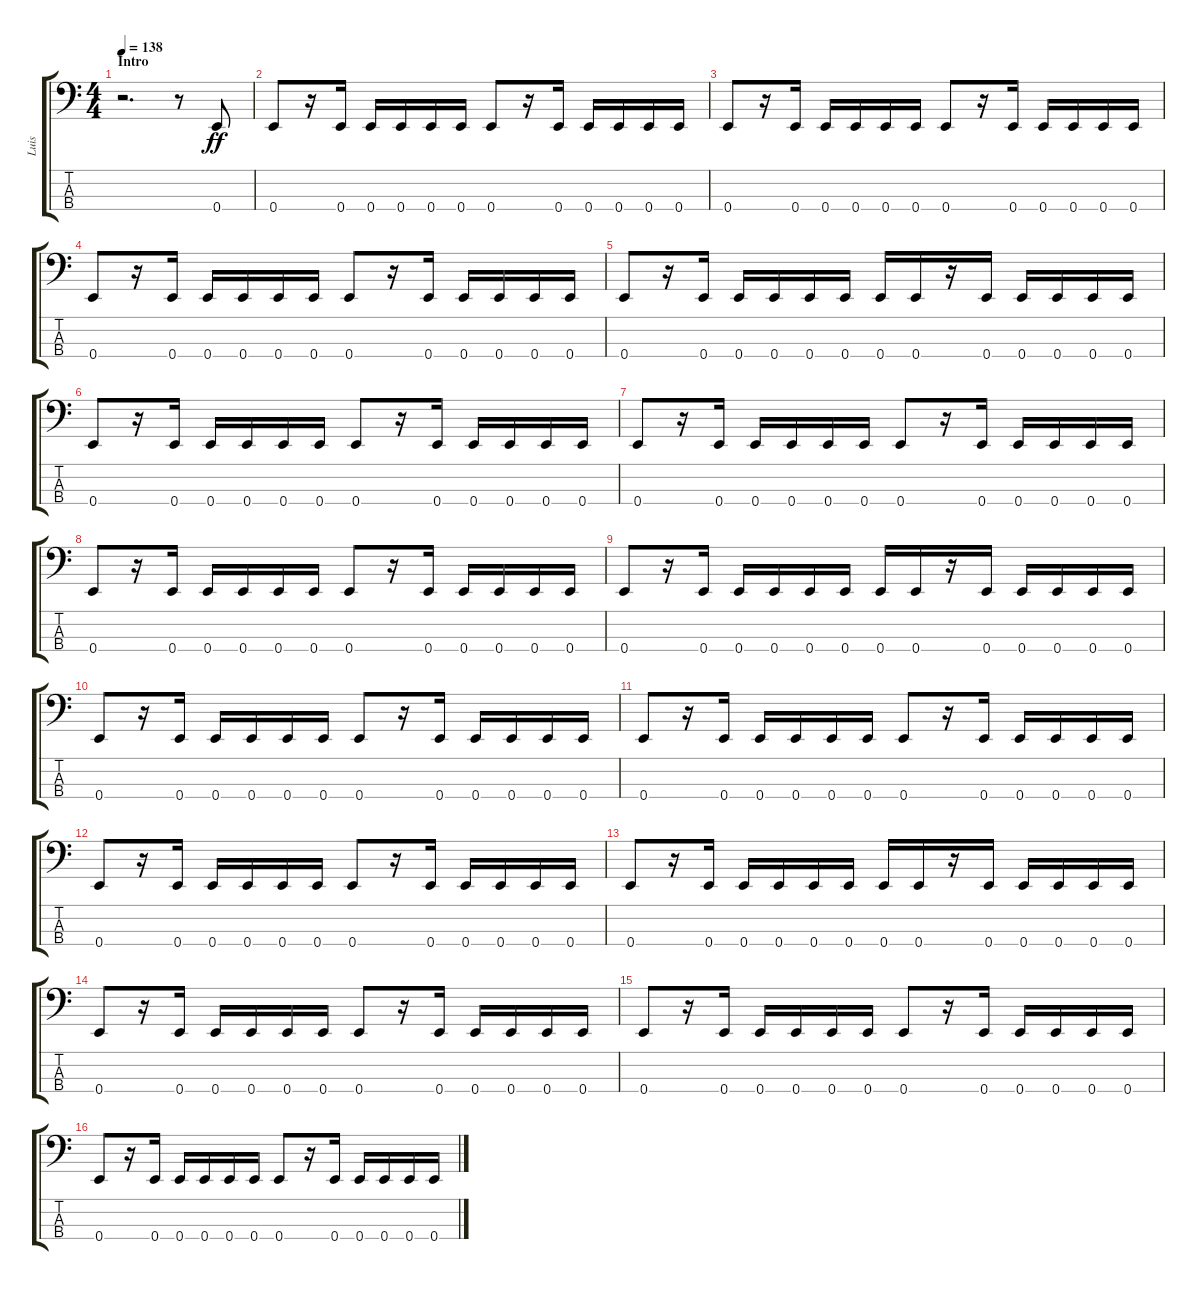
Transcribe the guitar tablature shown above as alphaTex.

\track ("Luis" "Luis") {instrument electricbassfinger}
\staff {score tabs}
\tuning (G2 D2 A1 E1) {hide}
\ts (4 4)
\section ("" "Intro")
\tempo 138
\clef f4
\ks c
r.2{d dy ff instrument electricbassfinger} r.8 0.4.8 |
0.4.8 r.16 0.4.16 0.4.16 0.4.16 0.4.16 0.4.16 0.4.8 r.16 0.4.16 0.4.16 0.4.16 0.4.16 0.4.16 |
0.4.8 r.16 0.4.16 0.4.16 0.4.16 0.4.16 0.4.16 0.4.8 r.16 0.4.16 0.4.16 0.4.16 0.4.16 0.4.16 |
0.4.8 r.16 0.4.16 0.4.16 0.4.16 0.4.16 0.4.16 0.4.8 r.16 0.4.16 0.4.16 0.4.16 0.4.16 0.4.16 |
0.4.8 r.16 0.4.16 0.4.16 0.4.16 0.4.16 0.4.16 0.4.16 0.4.16 r.16 0.4.16 0.4.16 0.4.16 0.4.16 0.4.16 |
0.4.8 r.16 0.4.16 0.4.16 0.4.16 0.4.16 0.4.16 0.4.8 r.16 0.4.16 0.4.16 0.4.16 0.4.16 0.4.16 |
0.4.8 r.16 0.4.16 0.4.16 0.4.16 0.4.16 0.4.16 0.4.8 r.16 0.4.16 0.4.16 0.4.16 0.4.16 0.4.16 |
0.4.8 r.16 0.4.16 0.4.16 0.4.16 0.4.16 0.4.16 0.4.8 r.16 0.4.16 0.4.16 0.4.16 0.4.16 0.4.16 |
0.4.8 r.16 0.4.16 0.4.16 0.4.16 0.4.16 0.4.16 0.4.16 0.4.16 r.16 0.4.16 0.4.16 0.4.16 0.4.16 0.4.16 |
0.4.8 r.16 0.4.16 0.4.16 0.4.16 0.4.16 0.4.16 0.4.8 r.16 0.4.16 0.4.16 0.4.16 0.4.16 0.4.16 |
0.4.8 r.16 0.4.16 0.4.16 0.4.16 0.4.16 0.4.16 0.4.8 r.16 0.4.16 0.4.16 0.4.16 0.4.16 0.4.16 |
0.4.8 r.16 0.4.16 0.4.16 0.4.16 0.4.16 0.4.16 0.4.8 r.16 0.4.16 0.4.16 0.4.16 0.4.16 0.4.16 |
0.4.8 r.16 0.4.16 0.4.16 0.4.16 0.4.16 0.4.16 0.4.16 0.4.16 r.16 0.4.16 0.4.16 0.4.16 0.4.16 0.4.16 |
0.4.8 r.16 0.4.16 0.4.16 0.4.16 0.4.16 0.4.16 0.4.8 r.16 0.4.16 0.4.16 0.4.16 0.4.16 0.4.16 |
0.4.8 r.16 0.4.16 0.4.16 0.4.16 0.4.16 0.4.16 0.4.8 r.16 0.4.16 0.4.16 0.4.16 0.4.16 0.4.16 |
0.4.8 r.16 0.4.16 0.4.16 0.4.16 0.4.16 0.4.16 0.4.8 r.16 0.4.16 0.4.16 0.4.16 0.4.16 0.4.16
